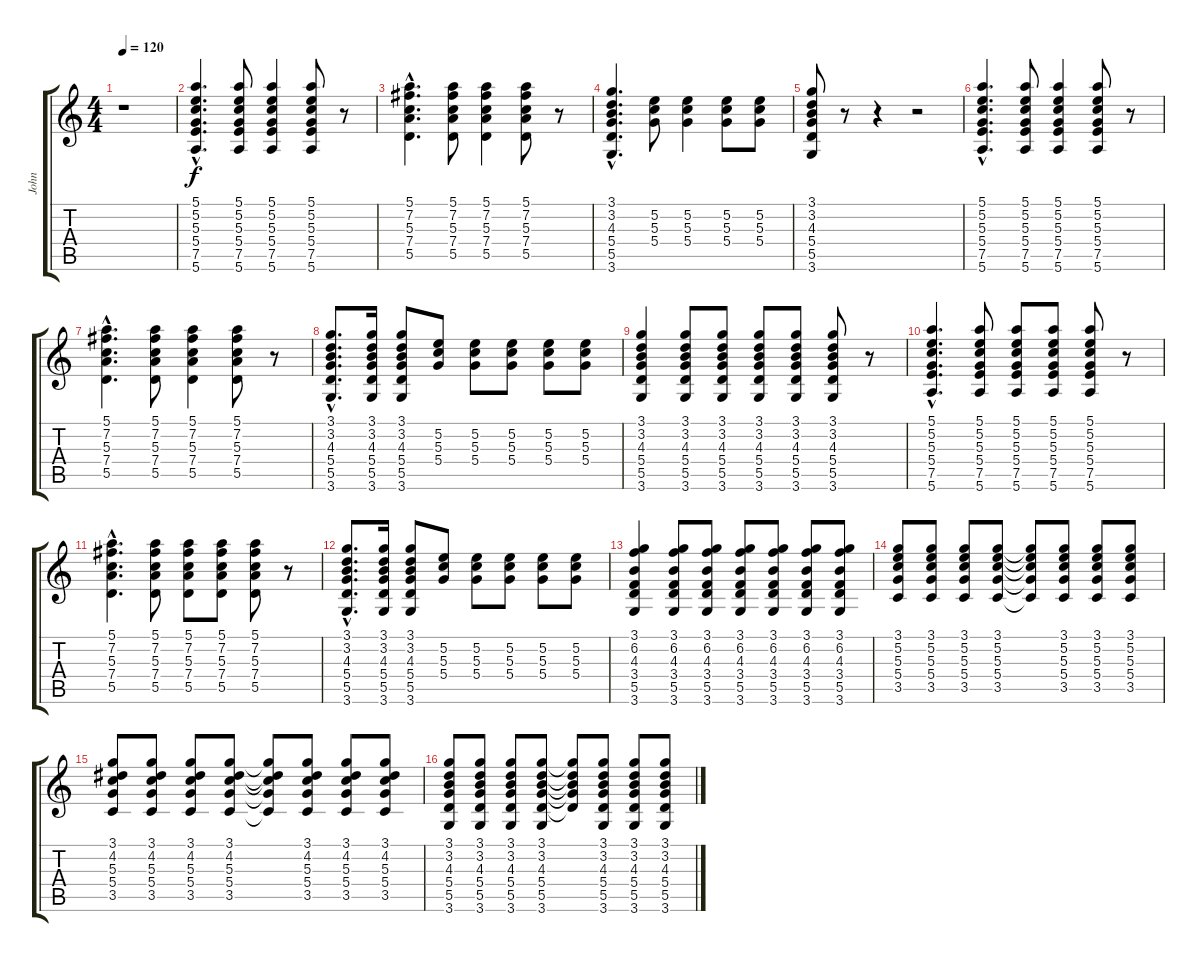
\track ("John" "John") {instrument acousticguitarnylon}
\staff {score tabs}
\tuning (E4 B3 G3 D3 A2 E2) {hide}
\ts (4 4)
\tempo 120
\clef g2
\ks c
r.1{dy f instrument acousticguitarnylon} |
(5.1{hac} 5.2{hac} 5.3{hac} 5.4{hac} 7.5{hac} 5.6{hac}).4{d} (5.1 5.2 5.3 5.4 7.5 5.6).8 (5.1 5.2 5.3 5.4 7.5 5.6).4 (5.1 5.2 5.3 5.4 7.5 5.6).8 r.8 |
(5.1{hac} 7.2{hac} 5.3{hac} 7.4{hac} 5.5{hac}).4{d} (5.1 7.2 5.3 7.4 5.5).8 (5.1 7.2 5.3 7.4 5.5).4 (5.1 7.2 5.3 7.4 5.5).8 r.8 |
(3.1{hac} 3.2{hac} 4.3{hac} 5.4{hac} 5.5{hac} 3.6{hac}).4{d} (5.2 5.3 5.4).8 (5.2 5.3 5.4).4 (5.2 5.3 5.4).8 (5.2 5.3 5.4).8 |
(3.1 3.2 4.3 5.4 5.5 3.6).8 r.8 r.4 r.2 |
(5.1{hac} 5.2{hac} 5.3{hac} 5.4{hac} 7.5{hac} 5.6{hac}).4{d} (5.1 5.2 5.3 5.4 7.5 5.6).8 (5.1 5.2 5.3 5.4 7.5 5.6).4 (5.1 5.2 5.3 5.4 7.5 5.6).8 r.8 |
(5.1{hac} 7.2{hac} 5.3{hac} 7.4{hac} 5.5{hac}).4{d} (5.1 7.2 5.3 7.4 5.5).8 (5.1 7.2 5.3 7.4 5.5).4 (5.1 7.2 5.3 7.4 5.5).8 r.8 |
(3.1{hac} 3.2{hac} 4.3{hac} 5.4{hac} 5.5{hac} 3.6{hac}).8{d} (3.1 3.2 4.3 5.4 5.5 3.6).16 (3.1 3.2 4.3 5.4 5.5 3.6).8 (5.2 5.3 5.4).8 (5.2 5.3 5.4).8 (5.2 5.3 5.4).8 (5.2 5.3 5.4).8 (5.2 5.3 5.4).8 |
(3.1 3.2 4.3 5.4 5.5 3.6).4 (3.1 3.2 4.3 5.4 5.5 3.6).8 (3.1 3.2 4.3 5.4 5.5 3.6).8 (3.1 3.2 4.3 5.4 5.5 3.6).8 (3.1 3.2 4.3 5.4 5.5 3.6).8 (3.1 3.2 4.3 5.4 5.5 3.6).8 r.8 |
(5.1{hac} 5.2{hac} 5.3{hac} 5.4{hac} 7.5{hac} 5.6{hac}).4{d} (5.1 5.2 5.3 5.4 7.5 5.6).8 (5.1 5.2 5.3 5.4 7.5 5.6).8 (5.1 5.2 5.3 5.4 7.5 5.6).8 (5.1 5.2 5.3 5.4 7.5 5.6).8 r.8 |
(5.1{hac} 7.2{hac} 5.3{hac} 7.4{hac} 5.5{hac}).4{d} (5.1 7.2 5.3 7.4 5.5).8 (5.1 7.2 5.3 7.4 5.5).8 (5.1 7.2 5.3 7.4 5.5).8 (5.1 7.2 5.3 7.4 5.5).8 r.8 |
(3.1{hac} 3.2{hac} 4.3{hac} 5.4{hac} 5.5{hac} 3.6{hac}).8{d} (3.1 3.2 4.3 5.4 5.5 3.6).16 (3.1 3.2 4.3 5.4 5.5 3.6).8 (5.2 5.3 5.4).8 (5.2 5.3 5.4).8 (5.2 5.3 5.4).8 (5.2 5.3 5.4).8 (5.2 5.3 5.4).8 |
(3.1 6.2 4.3 3.4 5.5 3.6).4 (3.1 6.2 4.3 3.4 5.5 3.6).8 (3.1 6.2 4.3 3.4 5.5 3.6).8 (3.1 6.2 4.3 3.4 5.5 3.6).8 (3.1 6.2 4.3 3.4 5.5 3.6).8 (3.1 6.2 4.3 3.4 5.5 3.6).8 (3.1 6.2 4.3 3.4 5.5 3.6).8 |
(3.1 5.2 5.3 5.4 3.5).8 (3.1 5.2 5.3 5.4 3.5).8 (3.1 5.2 5.3 5.4 3.5).8 (3.1 5.2 5.3 5.4 3.5).8 (3.1{t} 5.2{t} 5.3{t} 5.4{t} 3.5{t}).8 (3.1 5.2 5.3 5.4 3.5).8 (3.1 5.2 5.3 5.4 3.5).8 (3.1 5.2 5.3 5.4 3.5).8 |
(3.1 4.2 5.3 5.4 3.5).8 (3.1 4.2 5.3 5.4 3.5).8 (3.1 4.2 5.3 5.4 3.5).8 (3.1 4.2 5.3 5.4 3.5).8 (3.1{t} 4.2{t} 5.3{t} 5.4{t} 3.5{t}).8 (3.1 4.2 5.3 5.4 3.5).8 (3.1 4.2 5.3 5.4 3.5).8 (3.1 4.2 5.3 5.4 3.5).8 |
(3.1 3.2 4.3 5.4 5.5 3.6).8 (3.1 3.2 4.3 5.4 5.5 3.6).8 (3.1 3.2 4.3 5.4 5.5 3.6).8 (3.1 3.2 4.3 5.4 5.5 3.6).8 (3.1{t} 3.2{t} 4.3{t} 5.4{t} 5.5{t}).8 (3.1 3.2 4.3 5.4 5.5 3.6).8 (3.1 3.2 4.3 5.4 5.5 3.6).8 (3.1 3.2 4.3 5.4 5.5 3.6).8
